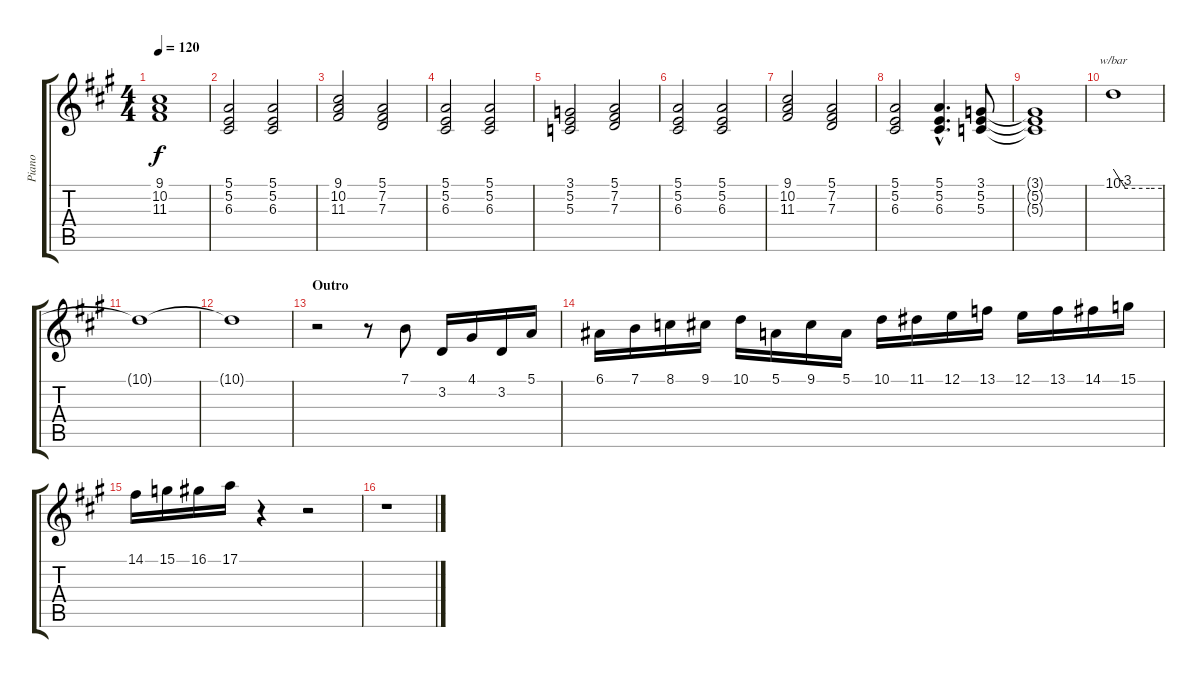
\track ("Piano" "Piano") {instrument electricpiano1}
\staff {score tabs}
\tuning (E4 B3 G3 D3 A2 E2) {hide}
\ts (4 4)
\tempo 120
\clef g2
\ks a
(9.1{t} 10.2{t} 11.3{t}).1{dy f} |
(5.1 5.2 6.3).2 (5.1 5.2 6.3).2 |
(9.1 10.2 11.3).2 (5.1 7.2 7.3).2 |
(5.1 5.2 6.3).2 (5.1 5.2 6.3).2 |
(3.1 5.2 5.3).2 (5.1 7.2 7.3).2 |
(5.1 5.2 6.3).2 (5.1 5.2 6.3).2 |
(9.1 10.2 11.3).2 (5.1 7.2 7.3).2 |
(5.1 5.2 6.3).2 (5.1{hac} 5.2{hac} 6.3{hac}).4{d} (3.1 5.2 5.3).8 |
(3.1{t} 5.2{t} 5.3{t}).1 |
10.1.1{tbe (custom default 0 0 15 -12 45 -12 60 -12) instrument electricgrandpiano} |
10.1{t}.1 |
10.1{t}.1 |
\section ("" "Outro")
r.2 r.8 7.1.8 3.2.16 4.1.16 3.2.16 5.1.16 |
6.1.16 7.1.16 8.1.16 9.1.16 10.1.16 5.1.16 9.1.16 5.1.16 10.1.16 11.1.16 12.1.16 13.1.16 12.1.16 13.1.16 14.1.16 15.1.16 |
14.1.16 15.1.16 16.1.16 17.1.16 r.4 r.2 |
r.1
